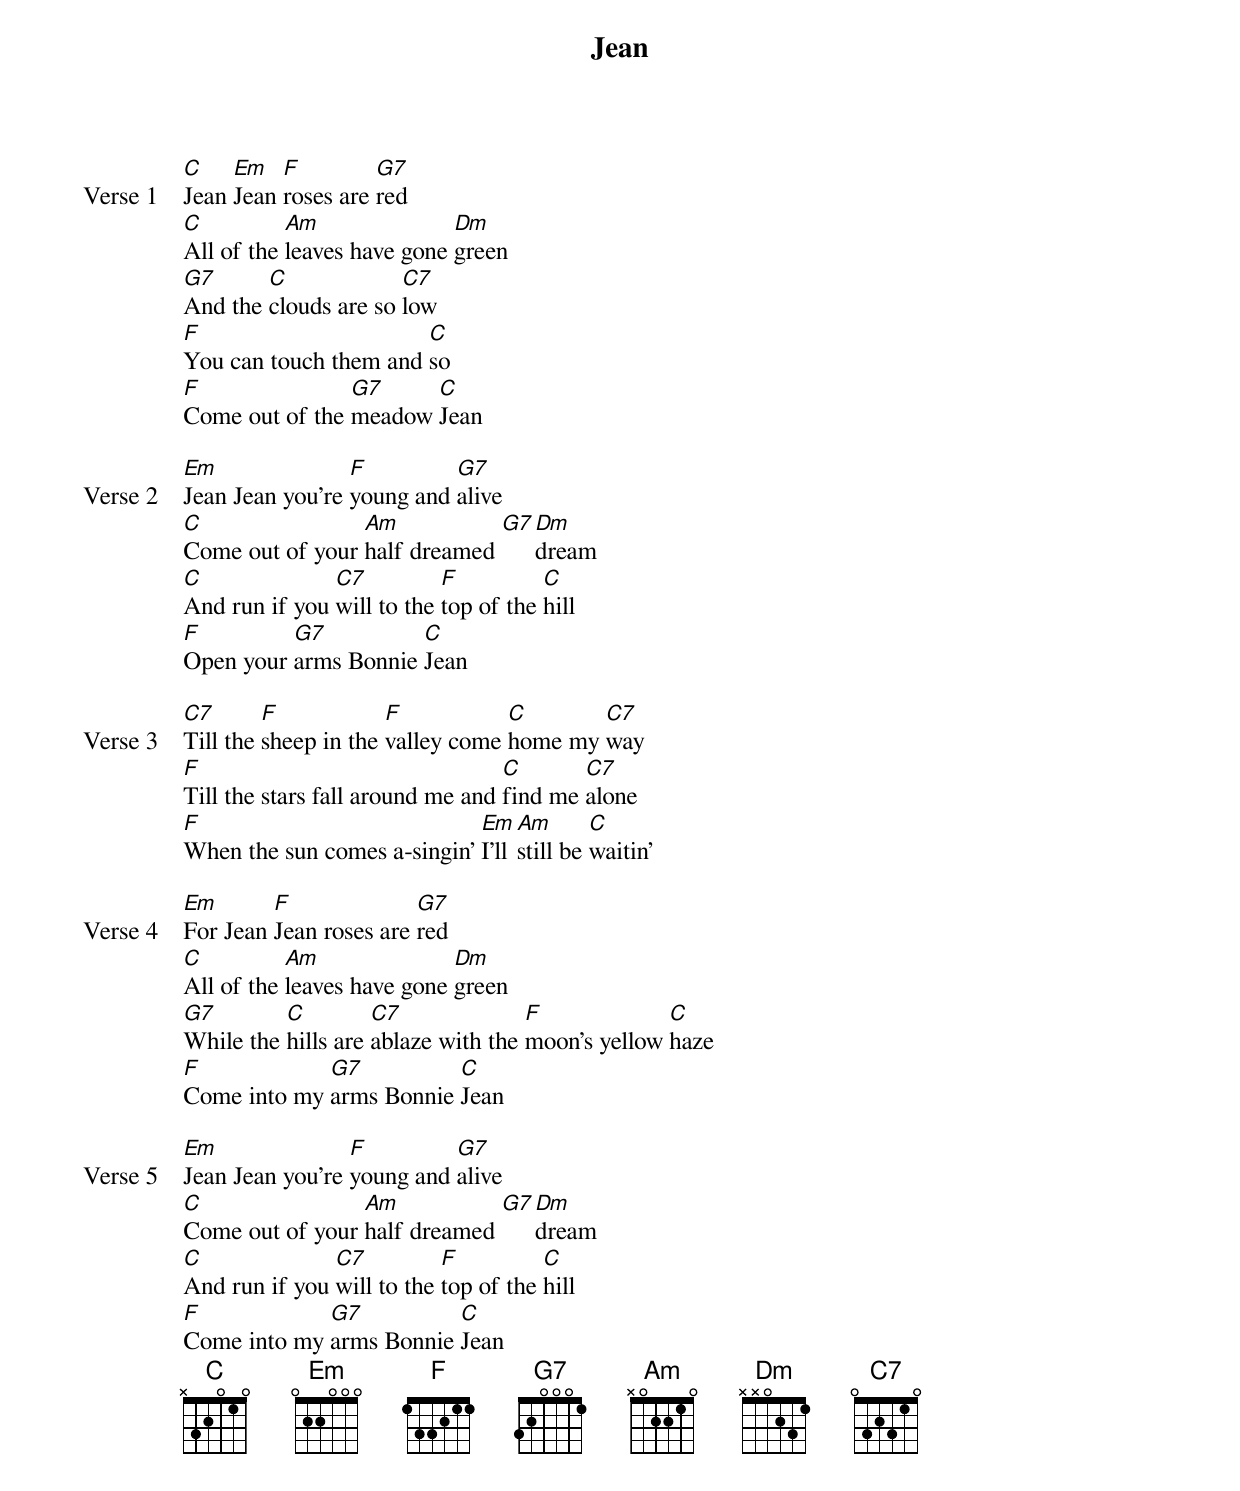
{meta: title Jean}
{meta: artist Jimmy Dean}
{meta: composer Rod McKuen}
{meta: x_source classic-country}
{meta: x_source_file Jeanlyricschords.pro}
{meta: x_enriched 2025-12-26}

{start_of_verse: Verse 1}
[C]Jean [Em]Jean [F]roses are [G7]red
[C]All of the [Am]leaves have gone [Dm]green
[G7]And the [C]clouds are so [C7]low
[F]You can touch them and [C]so
[F]Come out of the [G7]meadow [C]Jean
{end_of_verse}

{start_of_verse: Verse 2}
[Em]Jean Jean you're [F]young and [G7]alive
[C]Come out of your [Am]half dreamed [G7][Dm]dream
[C]And run if you [C7]will to the [F]top of the [C]hill
[F]Open your [G7]arms Bonnie [C]Jean
{end_of_verse}

{start_of_verse: Verse 3}
[C7]Till the [F]sheep in the [F]valley come [C]home my [C7]way
[F]Till the stars fall around me and [C]find me [C7]alone
[F]When the sun comes a-singin' [Em]I'll [Am]still be [C]waitin'
{end_of_verse}

{start_of_verse: Verse 4}
[Em]For Jean [F]Jean roses are [G7]red
[C]All of the [Am]leaves have gone [Dm]green
[G7]While the [C]hills are [C7]ablaze with the [F]moon's yellow [C]haze
[F]Come into my [G7]arms Bonnie [C]Jean
{end_of_verse}

{start_of_verse: Verse 5}
[Em]Jean Jean you're [F]young and [G7]alive
[C]Come out of your [Am]half dreamed [G7][Dm]dream
[C]And run if you [C7]will to the [F]top of the [C]hill
[F]Come into my [G7]arms Bonnie [C]Jean
{end_of_verse}
